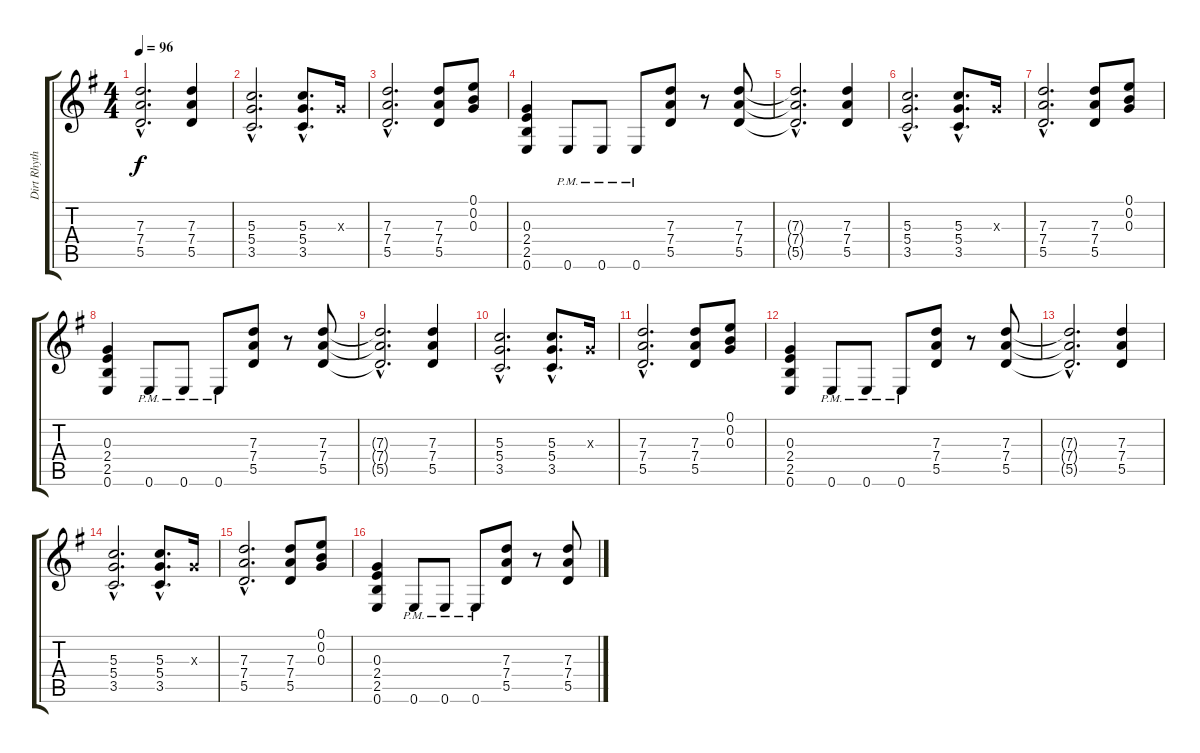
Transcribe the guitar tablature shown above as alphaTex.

\track ("Dirt Rhythm" "Dirt Rhyth") {instrument overdrivenguitar}
\staff {score tabs}
\tuning (E4 B3 G3 D3 A2 E2) {hide}
\ts (4 4)
\tempo 96
\clef g2
\ks eminor
(7.3{hac t} 7.4{hac t} 5.5{hac t}).2{d dy f} (7.3 7.4 5.5).4 |
(5.3{hac} 5.4{hac} 3.5{hac}).2{d} (5.3{hac} 5.4{hac} 3.5{hac}).8{d} 0.3{x}.16 |
(7.3{hac} 7.4{hac} 5.5{hac}).2{d} (7.3 7.4 5.5).8 (0.1 0.2 0.3).8 |
(0.3 2.4 2.5 0.6).4 0.6{pm}.8 0.6{pm}.8 0.6{pm}.8 (7.3 7.4 5.5).8 r.8 (7.3 7.4 5.5).8 |
(7.3{hac t} 7.4{hac t} 5.5{hac t}).2{d} (7.3 7.4 5.5).4 |
(5.3{hac} 5.4{hac} 3.5{hac}).2{d} (5.3{hac} 5.4{hac} 3.5{hac}).8{d} 0.3{x}.16 |
(7.3{hac} 7.4{hac} 5.5{hac}).2{d} (7.3 7.4 5.5).8 (0.1 0.2 0.3).8 |
(0.3 2.4 2.5 0.6).4 0.6{pm}.8 0.6{pm}.8 0.6{pm}.8 (7.3 7.4 5.5).8 r.8 (7.3 7.4 5.5).8 |
(7.3{hac t} 7.4{hac t} 5.5{hac t}).2{d} (7.3 7.4 5.5).4 |
(5.3{hac} 5.4{hac} 3.5{hac}).2{d} (5.3{hac} 5.4{hac} 3.5{hac}).8{d} 0.3{x}.16 |
(7.3{hac} 7.4{hac} 5.5{hac}).2{d} (7.3 7.4 5.5).8 (0.1 0.2 0.3).8 |
(0.3 2.4 2.5 0.6).4 0.6{pm}.8 0.6{pm}.8 0.6{pm}.8 (7.3 7.4 5.5).8 r.8 (7.3 7.4 5.5).8 |
(7.3{hac t} 7.4{hac t} 5.5{hac t}).2{d} (7.3 7.4 5.5).4 |
(5.3{hac} 5.4{hac} 3.5{hac}).2{d} (5.3{hac} 5.4{hac} 3.5{hac}).8{d} 0.3{x}.16 |
(7.3{hac} 7.4{hac} 5.5{hac}).2{d} (7.3 7.4 5.5).8 (0.1 0.2 0.3).8 |
(0.3 2.4 2.5 0.6).4 0.6{pm}.8 0.6{pm}.8 0.6{pm}.8 (7.3 7.4 5.5).8 r.8 (7.3 7.4 5.5).8
